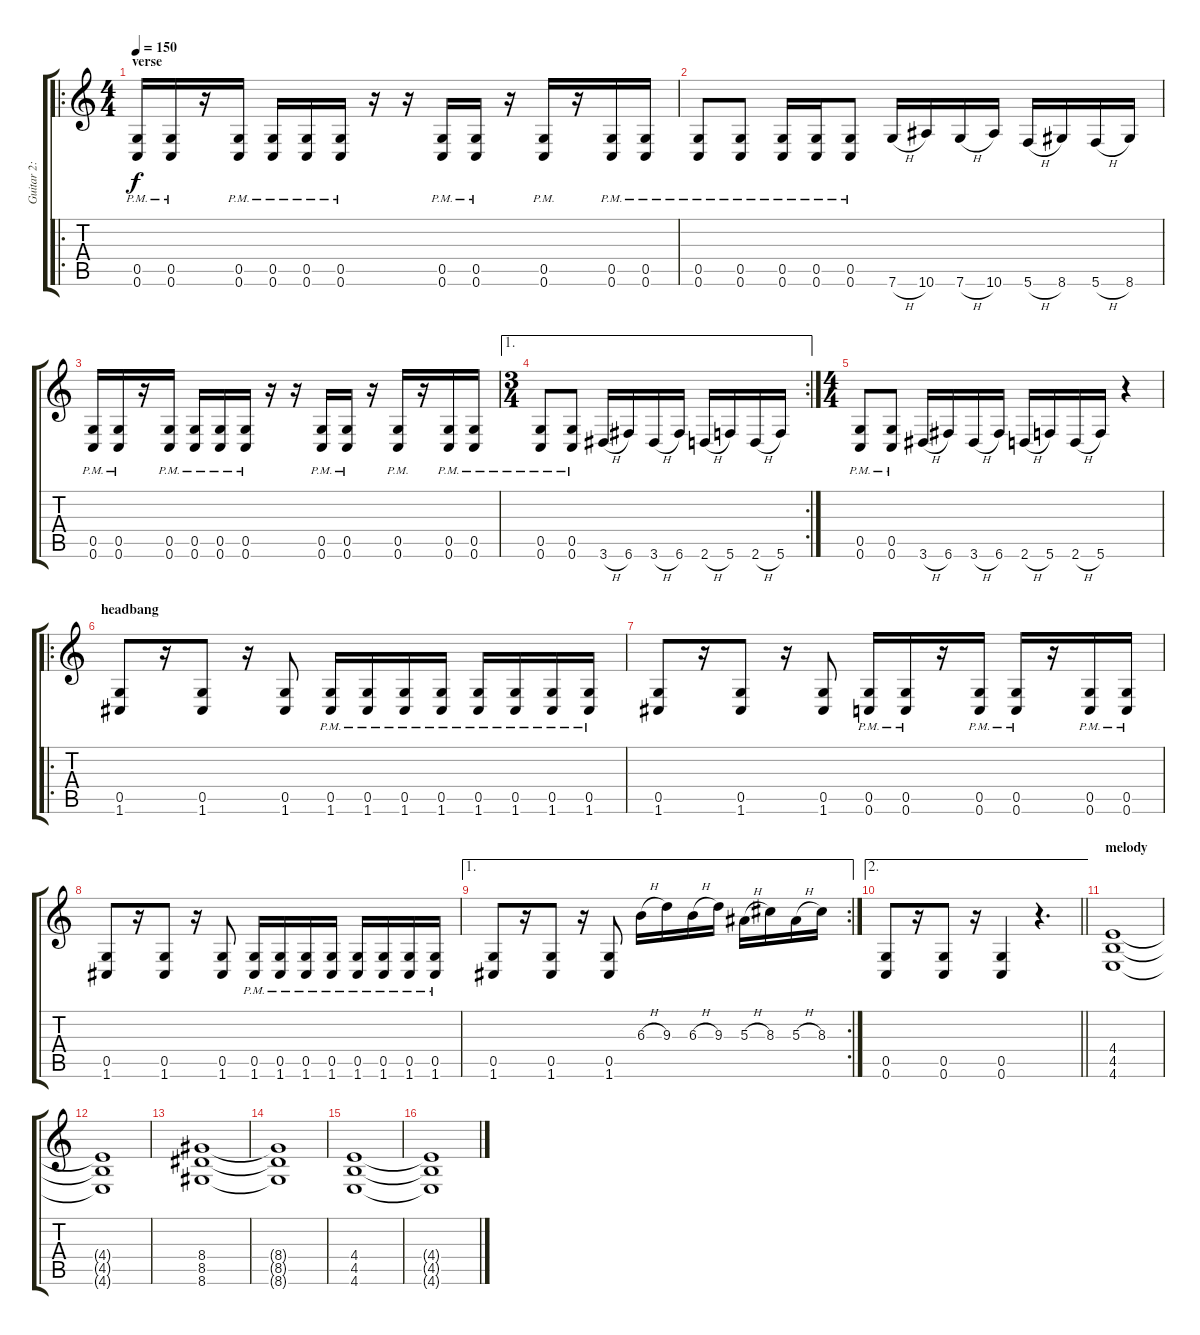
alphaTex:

\track ("Guitar 2: Maarten" "Guitar 2: ") {instrument distortionguitar}
\staff {score tabs}
\tuning (D4 A3 F3 C3 G2 C2) {hide}
\ro
\ts (4 4)
\section ("" "verse")
\tempo 150
\clef g2
\ks c
(0.5{pm} 0.6).16{dy f} (0.5{pm} 0.6).16 r.16 (0.5{pm} 0.6).16 (0.5{pm} 0.6).16 (0.5{pm} 0.6).16 (0.5{pm} 0.6).16 r.16 r.16 (0.5{pm} 0.6).16 (0.5{pm} 0.6).16 r.16 (0.5{pm} 0.6).16 r.16 (0.5{pm} 0.6).16 (0.5{pm} 0.6).16 |
(0.5{pm} 0.6).8 (0.5{pm} 0.6).8 (0.5{pm} 0.6).16 (0.5{pm} 0.6).16 (0.5{pm} 0.6).8 7.6{h}.16 10.6.16 7.6{h}.16 10.6.16 5.6{h}.16 8.6.16 5.6{h}.16 8.6.16 |
(0.5{pm} 0.6).16 (0.5{pm} 0.6).16 r.16 (0.5{pm} 0.6).16 (0.5{pm} 0.6).16 (0.5{pm} 0.6).16 (0.5{pm} 0.6).16 r.16 r.16 (0.5{pm} 0.6).16 (0.5{pm} 0.6).16 r.16 (0.5{pm} 0.6).16 r.16 (0.5{pm} 0.6).16 (0.5{pm} 0.6).16 |
\ae 1
\rc 2
\ts (3 4)
(0.5{pm} 0.6).8 (0.5{pm} 0.6).8 3.6{h}.16 6.6.16 3.6{h}.16 6.6.16 2.6{h}.16 5.6.16 2.6{h}.16 5.6.16 |
\ts (4 4)
(0.5{pm} 0.6).8 (0.5{pm} 0.6).8 3.6{h}.16 6.6.16 3.6{h}.16 6.6.16 2.6{h}.16 5.6.16 2.6{h}.16 5.6.16 r.4 |
\ro
\section ("" "headbang")
(0.5 1.6).8 r.16 (0.5 1.6).8 r.16 (0.5 1.6).8 (0.5{pm} 1.6).16 (0.5{pm} 1.6).16 (0.5{pm} 1.6).16 (0.5{pm} 1.6).16 (0.5{pm} 1.6).16 (0.5{pm} 1.6).16 (0.5{pm} 1.6).16 (0.5{pm} 1.6).16 |
(0.5 1.6).8 r.16 (0.5 1.6).8 r.16 (0.5 1.6).8 (0.5{pm} 0.6).16 (0.5{pm} 0.6).16 r.16 (0.5{pm} 0.6).16 (0.5{pm} 0.6).16 r.16 (0.5{pm} 0.6).16 (0.5{pm} 0.6).16 |
(0.5 1.6).8 r.16 (0.5 1.6).8 r.16 (0.5 1.6).8 (0.5{pm} 1.6).16 (0.5{pm} 1.6).16 (0.5{pm} 1.6).16 (0.5{pm} 1.6).16 (0.5{pm} 1.6).16 (0.5{pm} 1.6).16 (0.5{pm} 1.6).16 (0.5{pm} 1.6).16 |
\ae 1
\rc 2
(0.5 1.6).8 r.16 (0.5 1.6).8 r.16 (0.5 1.6).8 6.3{h}.16 9.3.16 6.3{h}.16 9.3.16 5.3{h}.16 8.3.16 5.3{h}.16 8.3.16 |
\ae 2
\barLineRight lightlight
(0.5 0.6).8 r.16 (0.5 0.6).8 r.16 (0.5 0.6).4 r.4{d} |
\section ("" "melody")
(4.4 4.5 4.6).1 |
(4.4{t} 4.5{t} 4.6{t}).1 |
(8.4 8.5 8.6).1 |
(8.4{t} 8.5{t} 8.6{t}).1 |
(4.4 4.5 4.6).1 |
(4.4{t} 4.5{t} 4.6{t}).1
